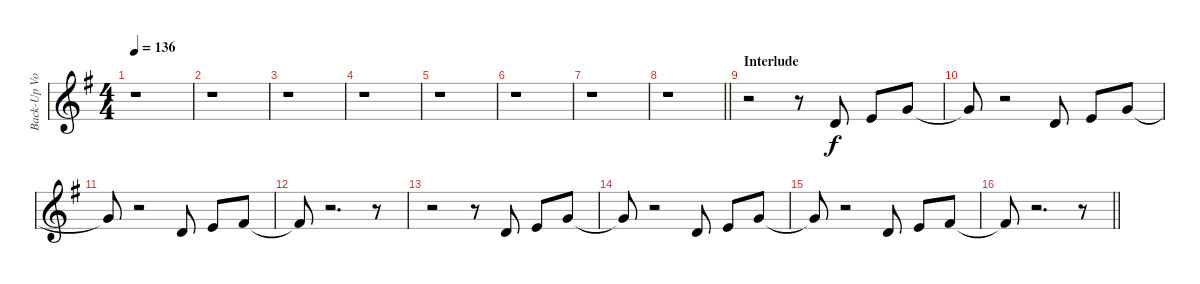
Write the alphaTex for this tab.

\track ("Back-Up Vocals" "Back-Up Vo") {instrument clarinet}
\staff {score}
\tuning (E4 B3 G3 D3 A2 E2) {hide}
\ts (4 4)
\tempo 136
\clef g2
\ks g
r.1{dy f} |
r.1 |
r.1 |
r.1 |
r.1 |
r.1 |
r.1 |
\barLineRight lightlight
r.1 |
\section ("" "Interlude")
r.2 r.8 3.2.8 0.1.8 3.1.8 |
3.1{t}.8 r.2 3.2.8 0.1.8 3.1.8 |
3.1{t}.8 r.2 3.2.8 0.1.8 2.1.8 |
2.1{t}.8 r.2{d} r.8 |
r.2 r.8 3.2.8 0.1.8 3.1.8 |
3.1{t}.8 r.2 3.2.8 0.1.8 3.1.8 |
3.1{t}.8 r.2 3.2.8 0.1.8 2.1.8 |
\barLineRight lightlight
2.1{t}.8 r.2{d} r.8
